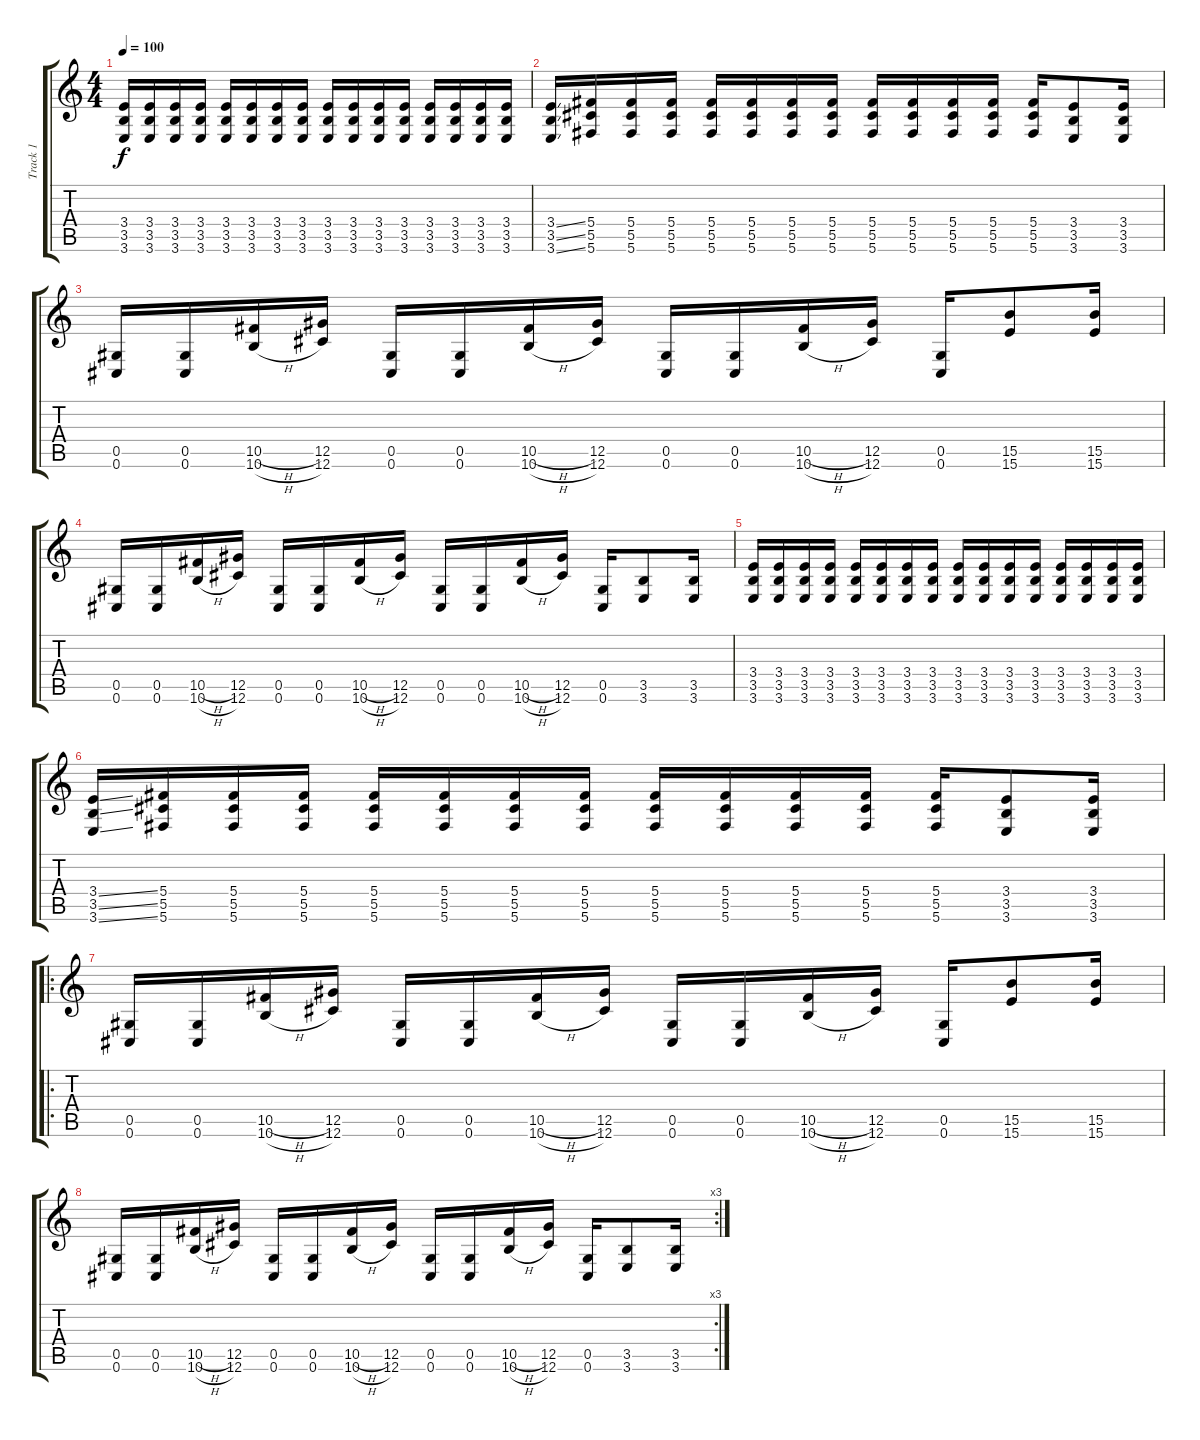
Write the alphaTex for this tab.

\track ("Track 1" "Track 1") {instrument distortionguitar}
\staff {score tabs}
\tuning (Eb4 Bb3 Gb3 Db3 Ab2 Db2) {hide}
\ts (4 4)
\tempo 100
\clef g2
\ks c
(3.4 3.5 3.6).16{dy f} (3.4 3.5 3.6).16 (3.4 3.5 3.6).16 (3.4 3.5 3.6).16 (3.4 3.5 3.6).16 (3.4 3.5 3.6).16 (3.4 3.5 3.6).16 (3.4 3.5 3.6).16 (3.4 3.5 3.6).16 (3.4 3.5 3.6).16 (3.4 3.5 3.6).16 (3.4 3.5 3.6).16 (3.4 3.5 3.6).16 (3.4 3.5 3.6).16 (3.4 3.5 3.6).16 (3.4 3.5 3.6).16 |
(3.4{ss} 3.5{ss} 3.6{ss}).16 (5.4 5.5 5.6).16 (5.4 5.5 5.6).16 (5.4 5.5 5.6).16 (5.4 5.5 5.6).16 (5.4 5.5 5.6).16 (5.4 5.5 5.6).16 (5.4 5.5 5.6).16 (5.4 5.5 5.6).16 (5.4 5.5 5.6).16 (5.4 5.5 5.6).16 (5.4 5.5 5.6).16 (5.4 5.5 5.6).16 (3.4 3.5 3.6).8 (3.4 3.5 3.6).16 |
(0.5 0.6).16 (0.5 0.6).16 (10.5{h} 10.6{h}).16 (12.5 12.6).16 (0.5 0.6).16 (0.5 0.6).16 (10.5{h} 10.6{h}).16 (12.5 12.6).16 (0.5 0.6).16 (0.5 0.6).16 (10.5{h} 10.6{h}).16 (12.5 12.6).16 (0.5 0.6).16 (15.5 15.6).8 (15.5 15.6).16 |
(0.5 0.6).16 (0.5 0.6).16 (10.5{h} 10.6{h}).16 (12.5 12.6).16 (0.5 0.6).16 (0.5 0.6).16 (10.5{h} 10.6{h}).16 (12.5 12.6).16 (0.5 0.6).16 (0.5 0.6).16 (10.5{h} 10.6{h}).16 (12.5 12.6).16 (0.5 0.6).16 (3.5 3.6).8 (3.5 3.6).16 |
(3.4 3.5 3.6).16 (3.4 3.5 3.6).16 (3.4 3.5 3.6).16 (3.4 3.5 3.6).16 (3.4 3.5 3.6).16 (3.4 3.5 3.6).16 (3.4 3.5 3.6).16 (3.4 3.5 3.6).16 (3.4 3.5 3.6).16 (3.4 3.5 3.6).16 (3.4 3.5 3.6).16 (3.4 3.5 3.6).16 (3.4 3.5 3.6).16 (3.4 3.5 3.6).16 (3.4 3.5 3.6).16 (3.4 3.5 3.6).16 |
(3.4{ss} 3.5{ss} 3.6{ss}).16 (5.4 5.5 5.6).16 (5.4 5.5 5.6).16 (5.4 5.5 5.6).16 (5.4 5.5 5.6).16 (5.4 5.5 5.6).16 (5.4 5.5 5.6).16 (5.4 5.5 5.6).16 (5.4 5.5 5.6).16 (5.4 5.5 5.6).16 (5.4 5.5 5.6).16 (5.4 5.5 5.6).16 (5.4 5.5 5.6).16 (3.4 3.5 3.6).8 (3.4 3.5 3.6).16 |
\ro
(0.5 0.6).16 (0.5 0.6).16 (10.5{h} 10.6{h}).16 (12.5 12.6).16 (0.5 0.6).16 (0.5 0.6).16 (10.5{h} 10.6{h}).16 (12.5 12.6).16 (0.5 0.6).16 (0.5 0.6).16 (10.5{h} 10.6{h}).16 (12.5 12.6).16 (0.5 0.6).16 (15.5 15.6).8 (15.5 15.6).16 |
\rc 3
(0.5 0.6).16 (0.5 0.6).16 (10.5{h} 10.6{h}).16 (12.5 12.6).16 (0.5 0.6).16 (0.5 0.6).16 (10.5{h} 10.6{h}).16 (12.5 12.6).16 (0.5 0.6).16 (0.5 0.6).16 (10.5{h} 10.6{h}).16 (12.5 12.6).16 (0.5 0.6).16 (3.5 3.6).8 (3.5 3.6).16
